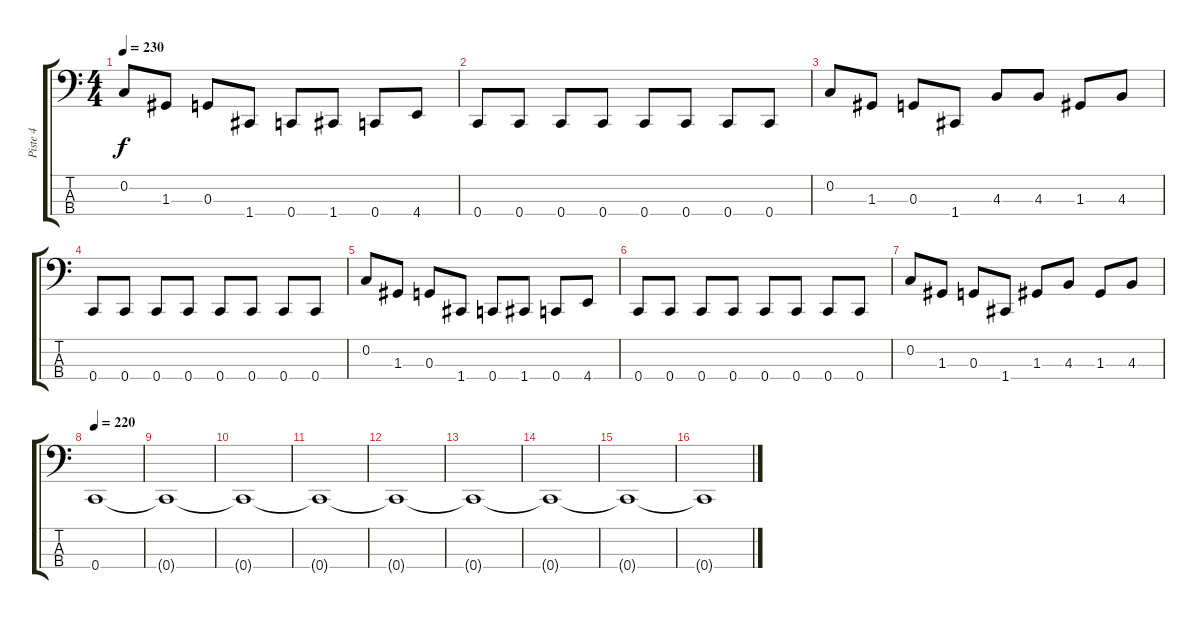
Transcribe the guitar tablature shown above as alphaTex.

\track ("Piste 4" "Piste 4") {instrument electricbassfinger}
\staff {score tabs}
\tuning (F2 C2 G1 C1) {hide}
\ts (4 4)
\tempo 230
\clef f4
\ks c
0.2.8{dy f} 1.3.8 0.3.8 1.4.8 0.4.8 1.4.8 0.4.8 4.4.8 |
0.4.8 0.4.8 0.4.8 0.4.8 0.4.8 0.4.8 0.4.8 0.4.8 |
0.2.8 1.3.8 0.3.8 1.4.8 4.3.8 4.3.8 1.3.8 4.3.8 |
0.4.8 0.4.8 0.4.8 0.4.8 0.4.8 0.4.8 0.4.8 0.4.8 |
0.2.8 1.3.8 0.3.8 1.4.8 0.4.8 1.4.8 0.4.8 4.4.8 |
0.4.8 0.4.8 0.4.8 0.4.8 0.4.8 0.4.8 0.4.8 0.4.8 |
0.2.8 1.3.8 0.3.8 1.4.8 1.3.8 4.3.8 1.3.8 4.3.8 |
\tempo 220
0.4.1 |
0.4{t}.1 |
0.4{t}.1 |
0.4{t}.1 |
0.4{t}.1 |
0.4{t}.1 |
0.4{t}.1 |
0.4{t}.1 |
0.4{t}.1
